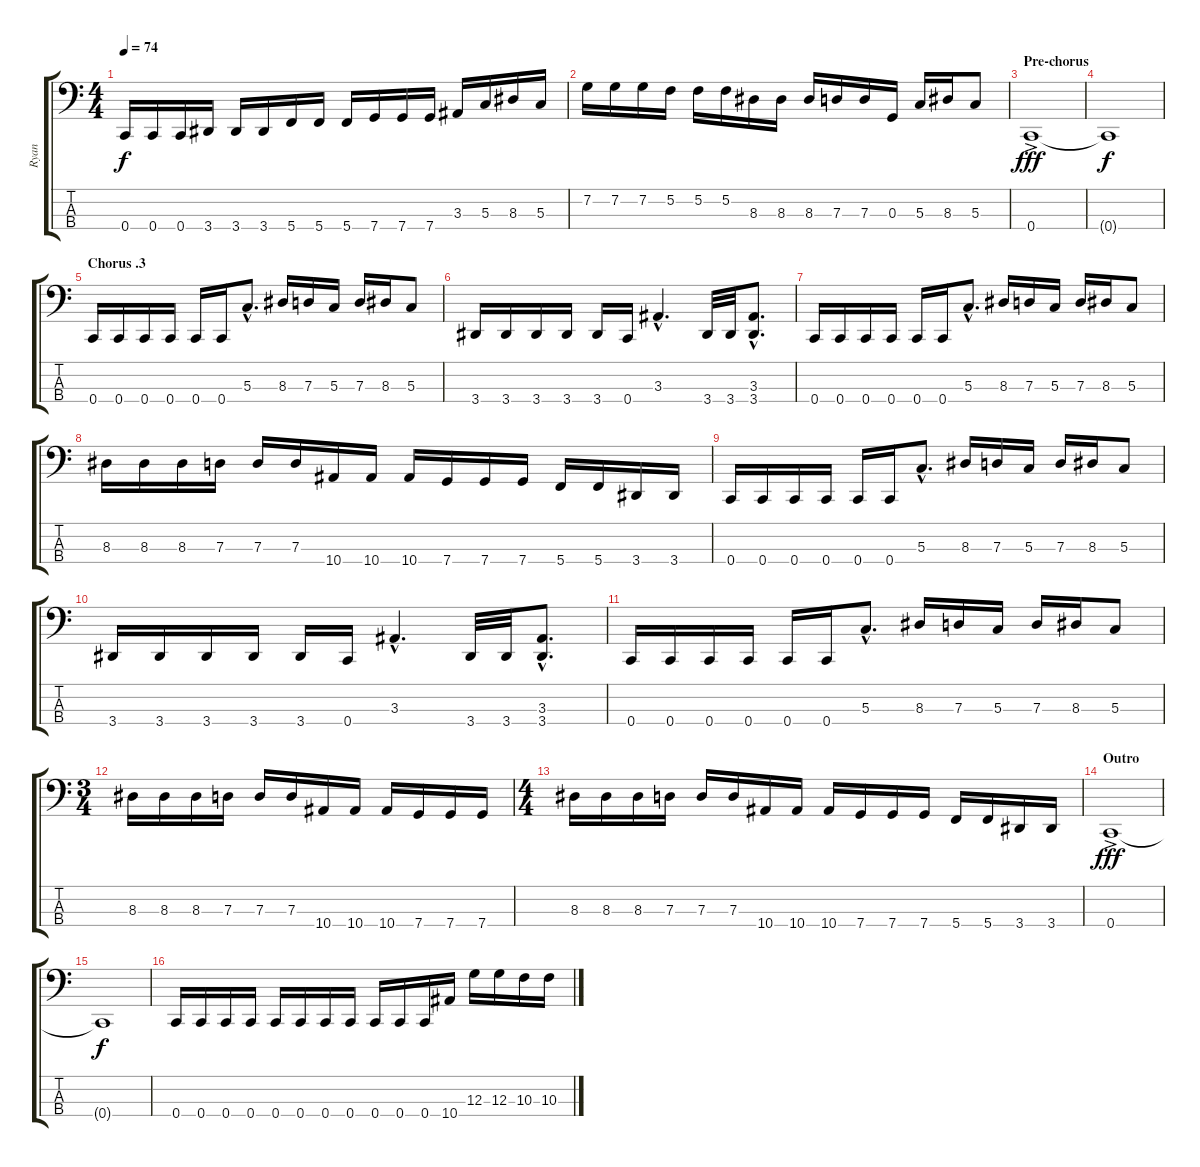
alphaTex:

\track ("Ryan" "Ryan") {instrument electricbassfinger}
\staff {score tabs}
\tuning (F2 C2 G1 C1) {hide}
\ts (4 4)
\tempo 74
\clef f4
\ks c
0.4.16{dy f} 0.4.16 0.4.16 3.4.16 3.4.16 3.4.16 5.4.16 5.4.16 5.4.16 7.4.16 7.4.16 7.4.16 3.3.16 5.3.16 8.3.16 5.3.16 |
7.2.16 7.2.16 7.2.16 5.2.16 5.2.16 5.2.16 8.3.16 8.3.16 8.3.16 7.3.16 7.3.16 0.3.16 5.3.16 8.3.16 5.3.8 |
\section ("" "Pre-chorus")
0.4{ac}.1{dy fff} |
0.4{t}.1{dy f} |
\section ("" "Chorus .3")
0.4.16 0.4.16 0.4.16 0.4.16 0.4.16 0.4.16 5.3{hac}.8{d} 8.3.16 7.3.16 5.3.16 7.3.16 8.3.16 5.3.8 |
3.4.16 3.4.16 3.4.16 3.4.16 3.4.16 0.4.16 3.3{hac}.4{d} 3.4.32 3.4.32 (3.3{hac} 3.4{hac}).8{d} |
0.4.16 0.4.16 0.4.16 0.4.16 0.4.16 0.4.16 5.3{hac}.8{d} 8.3.16 7.3.16 5.3.16 7.3.16 8.3.16 5.3.8 |
8.3.16 8.3.16 8.3.16 7.3.16 7.3.16 7.3.16 10.4.16 10.4.16 10.4.16 7.4.16 7.4.16 7.4.16 5.4.16 5.4.16 3.4.16 3.4.16 |
0.4.16 0.4.16 0.4.16 0.4.16 0.4.16 0.4.16 5.3{hac}.8{d} 8.3.16 7.3.16 5.3.16 7.3.16 8.3.16 5.3.8 |
3.4.16 3.4.16 3.4.16 3.4.16 3.4.16 0.4.16 3.3{hac}.4{d} 3.4.32 3.4.32 (3.3{hac} 3.4{hac}).8{d} |
0.4.16 0.4.16 0.4.16 0.4.16 0.4.16 0.4.16 5.3{hac}.8{d} 8.3.16 7.3.16 5.3.16 7.3.16 8.3.16 5.3.8 |
\ts (3 4)
8.3.16 8.3.16 8.3.16 7.3.16 7.3.16 7.3.16 10.4.16 10.4.16 10.4.16 7.4.16 7.4.16 7.4.16 |
\ts (4 4)
8.3.16 8.3.16 8.3.16 7.3.16 7.3.16 7.3.16 10.4.16 10.4.16 10.4.16 7.4.16 7.4.16 7.4.16 5.4.16 5.4.16 3.4.16 3.4.16 |
\section ("" "Outro")
0.4{ac}.1{dy fff} |
0.4{t}.1{dy f} |
0.4.16 0.4.16 0.4.16 0.4.16 0.4.16 0.4.16 0.4.16 0.4.16 0.4.16 0.4.16 0.4.16 10.4.16 12.3.16 12.3.16 10.3.16 10.3.16
